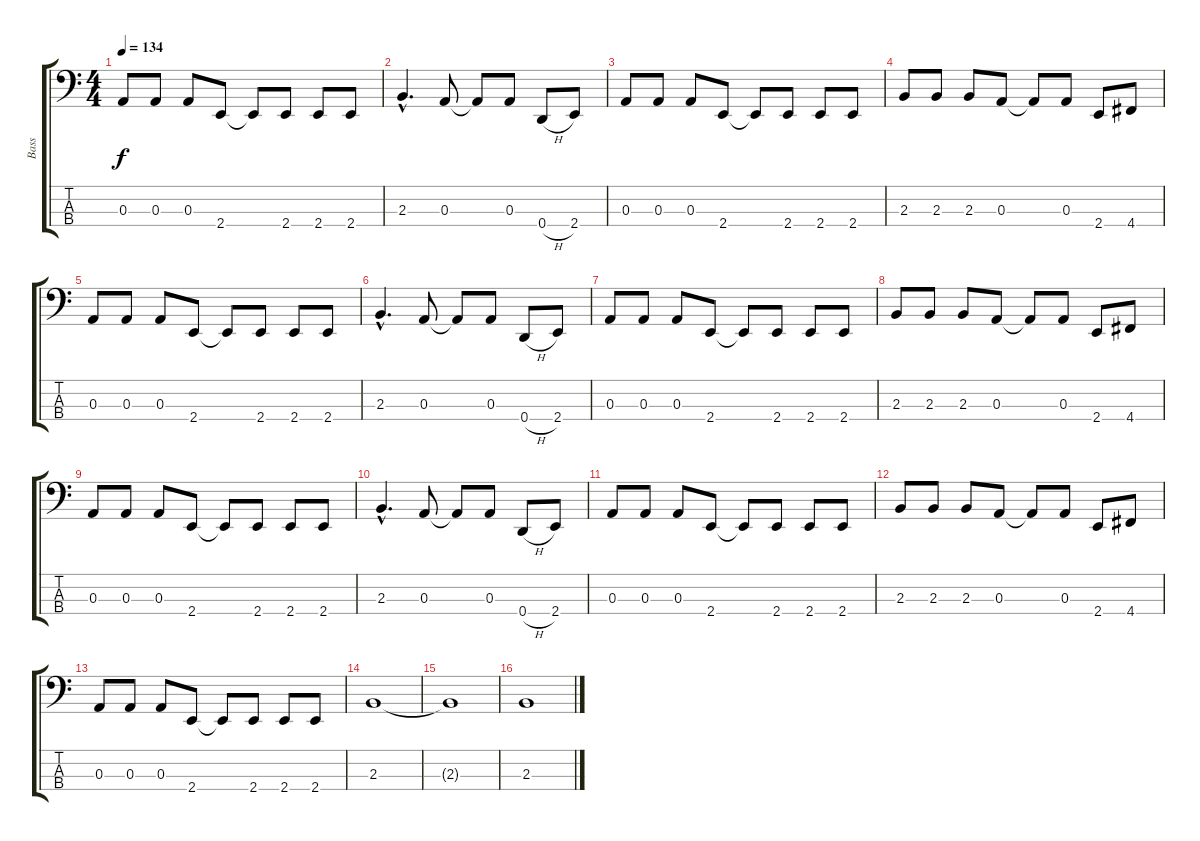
\track ("Bass" "Bass") {instrument electricbassfinger}
\staff {score tabs}
\tuning (G2 D2 A1 D1) {hide}
\ts (4 4)
\tempo 134
\clef f4
\ks c
0.3.8{dy f} 0.3.8 0.3.8 2.4.8 2.4{t}.8 2.4.8 2.4.8 2.4.8 |
2.3{hac}.4{d} 0.3.8 0.3{t}.8 0.3.8 0.4{h}.8 2.4.8 |
0.3.8 0.3.8 0.3.8 2.4.8 2.4{t}.8 2.4.8 2.4.8 2.4.8 |
2.3.8 2.3.8 2.3.8 0.3.8 0.3{t}.8 0.3.8 2.4.8 4.4.8 |
0.3.8 0.3.8 0.3.8 2.4.8 2.4{t}.8 2.4.8 2.4.8 2.4.8 |
2.3{hac}.4{d} 0.3.8 0.3{t}.8 0.3.8 0.4{h}.8 2.4.8 |
0.3.8 0.3.8 0.3.8 2.4.8 2.4{t}.8 2.4.8 2.4.8 2.4.8 |
2.3.8 2.3.8 2.3.8 0.3.8 0.3{t}.8 0.3.8 2.4.8 4.4.8 |
0.3.8 0.3.8 0.3.8 2.4.8 2.4{t}.8 2.4.8 2.4.8 2.4.8 |
2.3{hac}.4{d} 0.3.8 0.3{t}.8 0.3.8 0.4{h}.8 2.4.8 |
0.3.8 0.3.8 0.3.8 2.4.8 2.4{t}.8 2.4.8 2.4.8 2.4.8 |
2.3.8 2.3.8 2.3.8 0.3.8 0.3{t}.8 0.3.8 2.4.8 4.4.8 |
0.3.8 0.3.8 0.3.8 2.4.8 2.4{t}.8 2.4.8 2.4.8 2.4.8 |
2.3.1 |
2.3{t}.1 |
2.3.1
